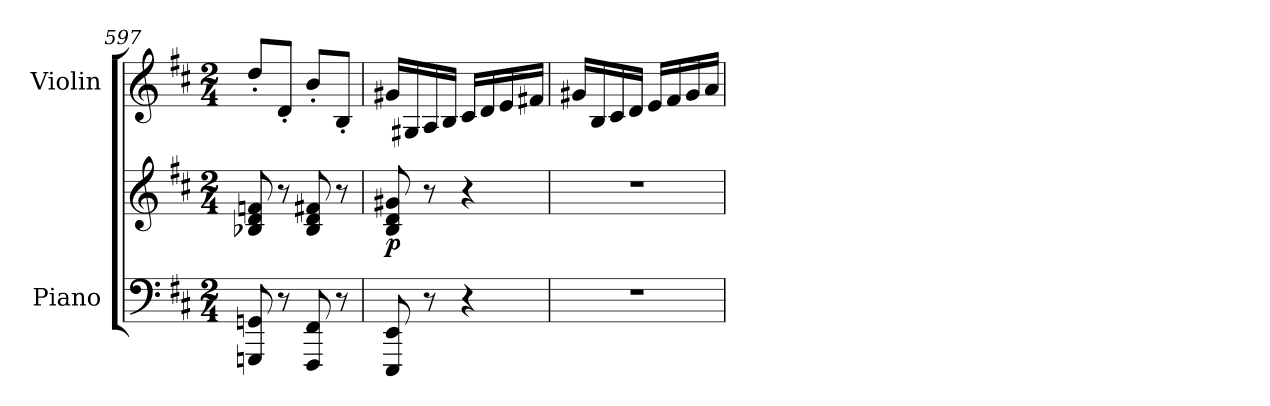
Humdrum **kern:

**kern	**kern	**dynam	**kern
*part2	*part2	*part2	*part1
*staff3	*staff2	*staff2/3	*staff1
*I"Piano	*	*	*I"Violin
*I'Pno.	*	*	*I'Vln.
*clefF4	*clefG2	*	*clefG2
*k[f#c#]	*k[f#c#]	*	*k[f#c#]
*M2/4	*M2/4	*	*M2/4
=597	=597	=597	=597
8GGGn/ 8GGn/	8B-X/ 8d/ 8fn/	.	8dd'/L
8r	8r	.	8d'/J
8FFF#/ 8FF#/	8B-/ 8d/ 8f#X/	.	8b'/L
8r	8r	.	8B'/J
!!LO:LB:g=z
=598	=598	=598	=598
!	!	!LO:DY:b	!
8EEE/ 8EE/	8B/ 8d/ 8g#X/	p	16g#X/LL
.	.	.	16G#X/
8r	8r	.	16A/
.	.	.	16B/JJ
4r	4r	.	16c#/LL
.	.	.	16d/
.	.	.	16e/
.	.	.	16f#X/JJ
=599	=599	=599	=599
2r	2r	.	16g#X/LL
.	.	.	16B/
.	.	.	16c#/
.	.	.	16d/JJ
.	.	.	16e/LL
.	.	.	16f#/
.	.	.	16g#/
.	.	.	16a/JJ
=	=	=	=
*-	*-	*-	*-
